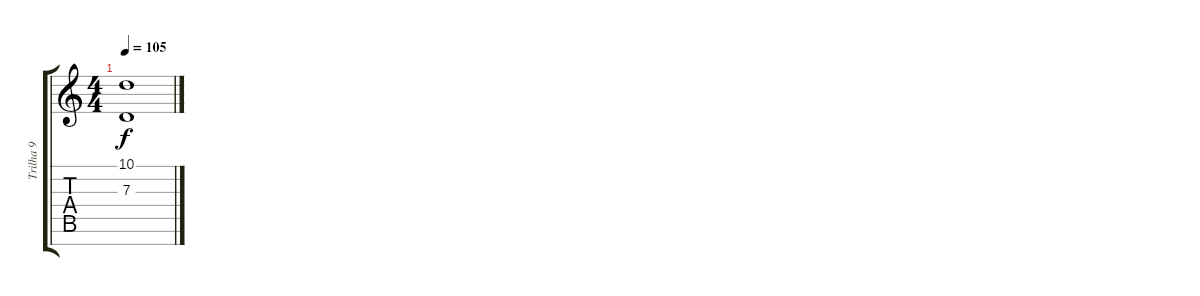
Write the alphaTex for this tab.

\track ("Trilha 9" "Trilha 9") {instrument stringensemble1}
\staff {score tabs}
\tuning (E4 B3 G3 D3 A2 E2 B1) {hide}
\ts (4 4)
\tempo 105
\clef g2
\ks c
(10.1 7.3).1{dy f}
